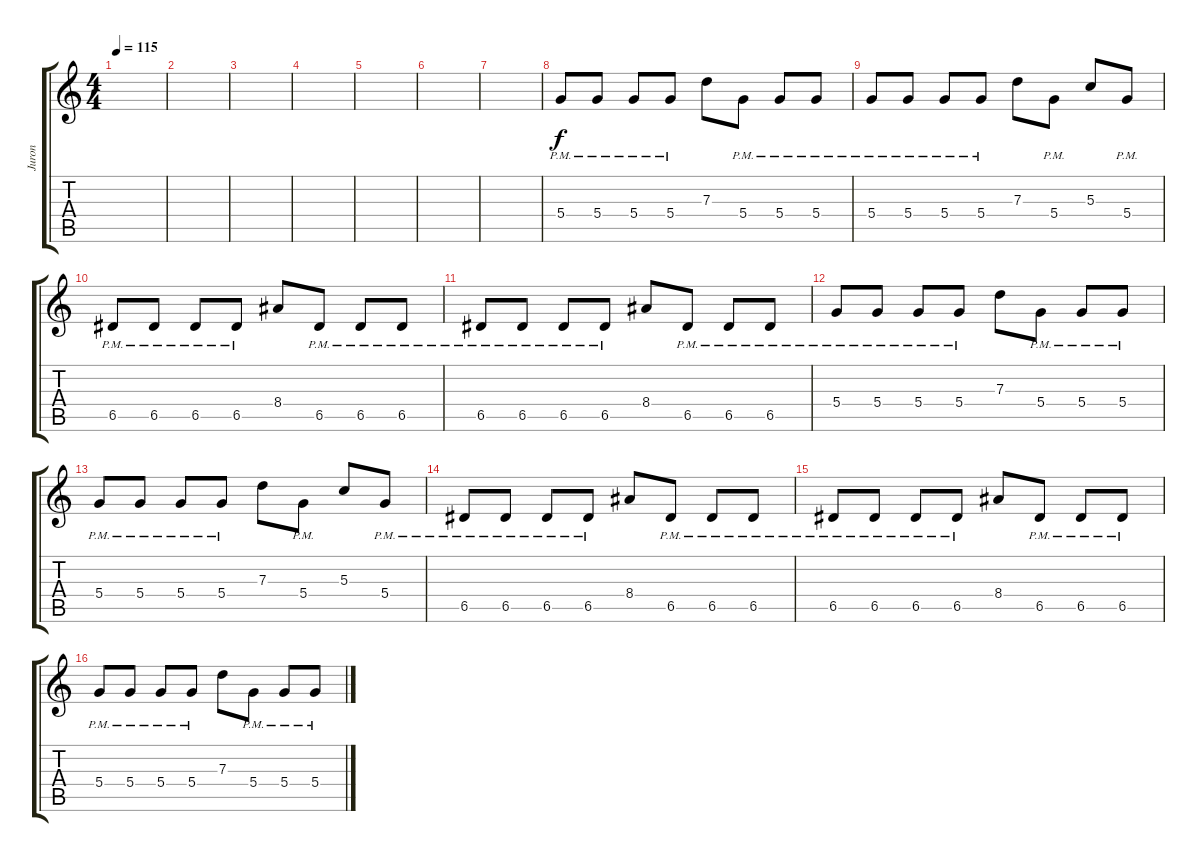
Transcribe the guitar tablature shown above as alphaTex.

\track ("Juron" "Juron") {instrument distortionguitar}
\staff {score tabs}
\tuning (E4 B3 G3 D3 A2 E2) {hide}
\ts (4 4)
\tempo 115
\clef g2
\ks c
|
|
|
|
|
|
|
5.4{pm}.8 5.4{pm}.8 5.4{pm}.8 5.4{pm}.8 7.3.8 5.4{pm}.8 5.4{pm}.8 5.4{pm}.8 |
5.4{pm}.8 5.4{pm}.8 5.4{pm}.8 5.4{pm}.8 7.3.8 5.4{pm}.8 5.3.8 5.4{pm}.8 |
6.5{pm}.8 6.5{pm}.8 6.5{pm}.8 6.5{pm}.8 8.4.8 6.5{pm}.8 6.5{pm}.8 6.5{pm}.8 |
6.5{pm}.8 6.5{pm}.8 6.5{pm}.8 6.5{pm}.8 8.4.8 6.5{pm}.8 6.5{pm}.8 6.5{pm}.8 |
5.4{pm}.8 5.4{pm}.8 5.4{pm}.8 5.4{pm}.8 7.3.8 5.4{pm}.8 5.4{pm}.8 5.4{pm}.8 |
5.4{pm}.8 5.4{pm}.8 5.4{pm}.8 5.4{pm}.8 7.3.8 5.4{pm}.8 5.3.8 5.4{pm}.8 |
6.5{pm}.8 6.5{pm}.8 6.5{pm}.8 6.5{pm}.8 8.4.8 6.5{pm}.8 6.5{pm}.8 6.5{pm}.8 |
6.5{pm}.8 6.5{pm}.8 6.5{pm}.8 6.5{pm}.8 8.4.8 6.5{pm}.8 6.5{pm}.8 6.5{pm}.8 |
5.4{pm}.8 5.4{pm}.8 5.4{pm}.8 5.4{pm}.8 7.3.8 5.4{pm}.8 5.4{pm}.8 5.4{pm}.8
